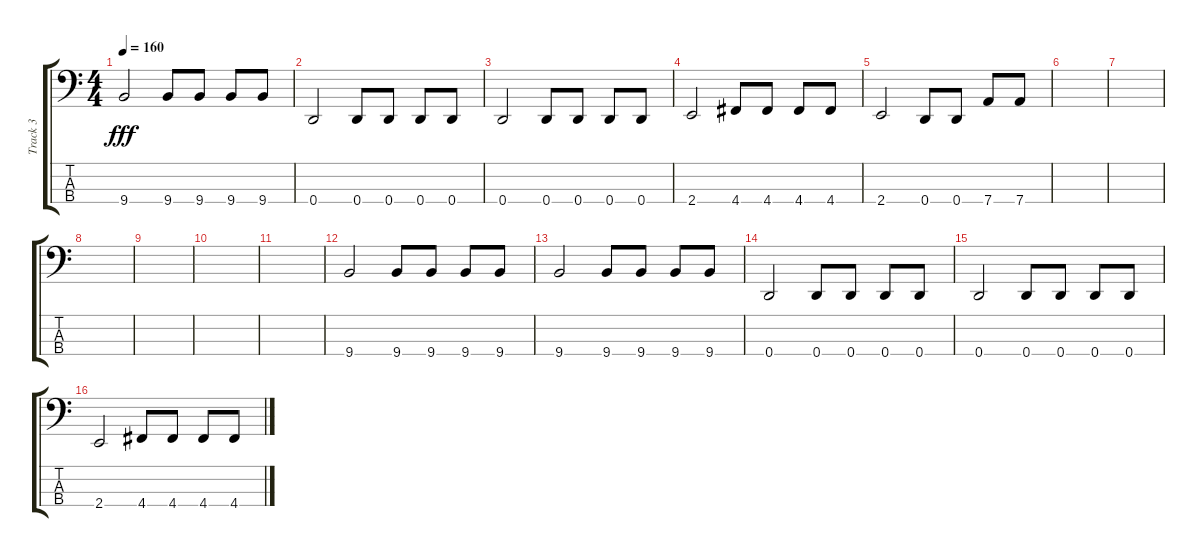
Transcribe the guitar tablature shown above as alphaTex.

\track ("Track 3" "Track 3") {instrument electricbasspick}
\staff {score tabs}
\tuning (G2 D2 A1 D1) {hide}
\ts (4 4)
\tempo 160
\clef f4
\ks c
9.4.2{dy fff} 9.4.8 9.4.8 9.4.8 9.4.8 |
0.4.2 0.4.8 0.4.8 0.4.8 0.4.8 |
0.4.2 0.4.8 0.4.8 0.4.8 0.4.8 |
2.4.2 4.4.8 4.4.8 4.4.8 4.4.8 |
2.4.2 0.4.8 0.4.8 7.4.8 7.4.8 |
|
|
|
|
|
|
9.4.2 9.4.8 9.4.8 9.4.8 9.4.8 |
9.4.2 9.4.8 9.4.8 9.4.8 9.4.8 |
0.4.2 0.4.8 0.4.8 0.4.8 0.4.8 |
0.4.2 0.4.8 0.4.8 0.4.8 0.4.8 |
2.4.2 4.4.8 4.4.8 4.4.8 4.4.8
